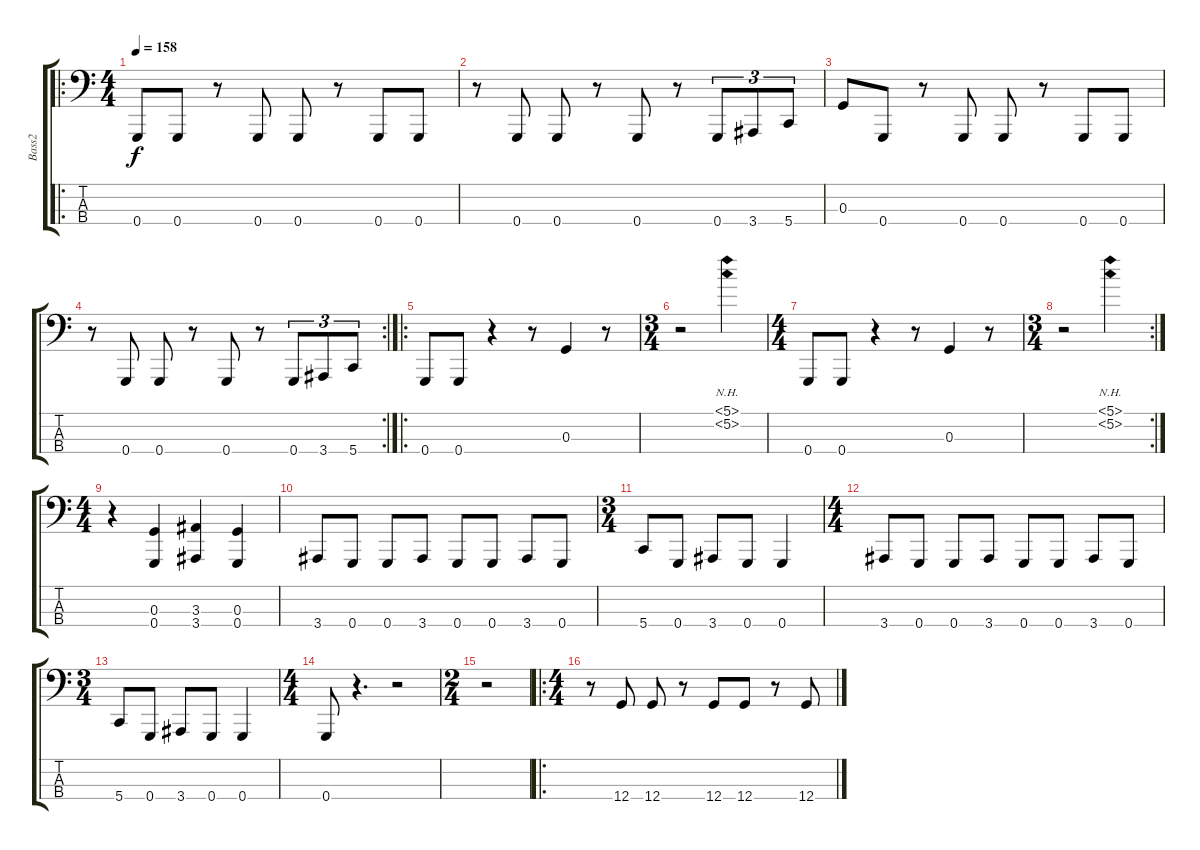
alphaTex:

\track ("Bass2" "Bass2") {instrument slapbass2}
\staff {score tabs}
\tuning (F2 C2 G1 G0) {hide}
\ro
\ts (4 4)
\tempo 158
\clef f4
\ks c
0.4.8{dy f} 0.4.8 r.8 0.4.8 0.4.8 r.8 0.4.8 0.4.8 |
r.8 0.4.8 0.4.8 r.8 0.4.8 r.8 0.4.8{tu (3 2)} 3.4.8{tu (3 2)} 5.4.8{tu (3 2)} |
0.3.8 0.4.8 r.8 0.4.8 0.4.8 r.8 0.4.8 0.4.8 |
\rc 2
r.8 0.4.8 0.4.8 r.8 0.4.8 r.8 0.4.8{tu (3 2)} 3.4.8{tu (3 2)} 5.4.8{tu (3 2)} |
\ro
0.4.8 0.4.8 r.4 r.8 0.3.4 r.8 |
\ts (3 4)
r.2 (5.1{nh} 5.2{nh}).4 |
\ts (4 4)
0.4.8 0.4.8 r.4 r.8 0.3.4 r.8 |
\rc 2
\ts (3 4)
r.2 (5.1{nh} 5.2{nh}).4 |
\ts (4 4)
r.4 (0.3 0.4).4 (3.3 3.4).4 (0.3 0.4).4 |
3.4.8 0.4.8 0.4.8 3.4.8 0.4.8 0.4.8 3.4.8 0.4.8 |
\ts (3 4)
5.4.8 0.4.8 3.4.8 0.4.8 0.4.4 |
\ts (4 4)
3.4.8 0.4.8 0.4.8 3.4.8 0.4.8 0.4.8 3.4.8 0.4.8 |
\ts (3 4)
5.4.8 0.4.8 3.4.8 0.4.8 0.4.4 |
\ts (4 4)
0.4.8 r.4{d} r.2 |
\ts (2 4)
r.2 |
\ro
\ts (4 4)
r.8 12.4.8 12.4.8 r.8 12.4.8 12.4.8 r.8 12.4.8
